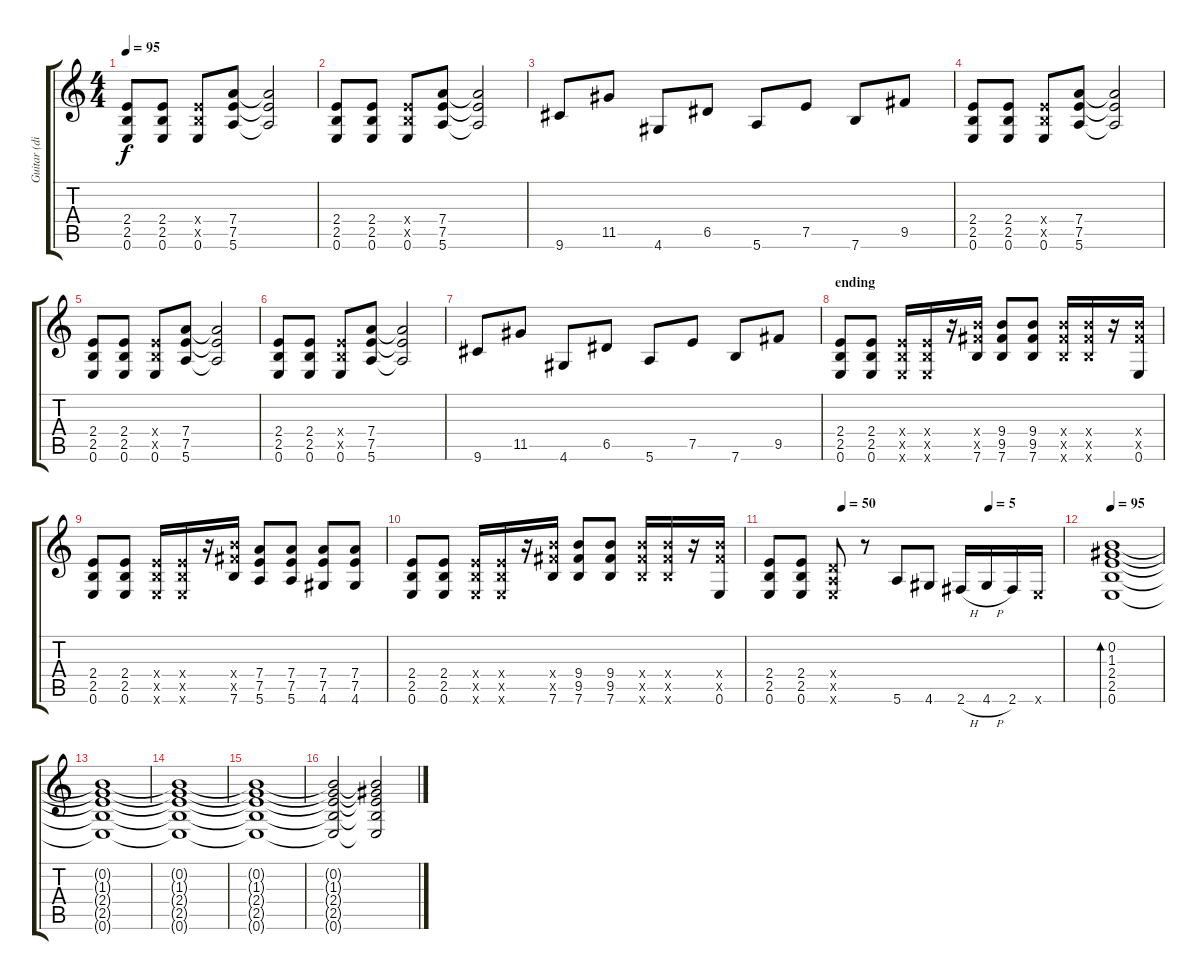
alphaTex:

\track ("Guitar (distorted)" "Guitar (di") {instrument distortionguitar}
\staff {score tabs}
\tuning (E4 B3 G3 D3 A2 E2) {hide}
\ts (4 4)
\tempo 95
\clef g2
\ks c
(2.4 2.5 0.6).8{dy f} (2.4 2.5 0.6).8 (2.4{x} 2.5{x} 0.6).8 (7.4 7.5 5.6).8 (7.4{t} 7.5{t} 5.6{t}).2 |
(2.4 2.5 0.6).8 (2.4 2.5 0.6).8 (2.4{x} 2.5{x} 0.6).8 (7.4 7.5 5.6).8 (7.4{t} 7.5{t} 5.6{t}).2 |
9.6.8 11.5.8 4.6.8 6.5.8 5.6.8 7.5.8 7.6.8 9.5.8 |
(2.4 2.5 0.6).8 (2.4 2.5 0.6).8 (2.4{x} 2.5{x} 0.6).8 (7.4 7.5 5.6).8 (7.4{t} 7.5{t} 5.6{t}).2 |
(2.4 2.5 0.6).8 (2.4 2.5 0.6).8 (2.4{x} 2.5{x} 0.6).8 (7.4 7.5 5.6).8 (7.4{t} 7.5{t} 5.6{t}).2 |
(2.4 2.5 0.6).8 (2.4 2.5 0.6).8 (2.4{x} 2.5{x} 0.6).8 (7.4 7.5 5.6).8 (7.4{t} 7.5{t} 5.6{t}).2 |
9.6.8 11.5.8 4.6.8 6.5.8 5.6.8 7.5.8 7.6.8 9.5.8 |
\section ("" "ending")
(2.4 2.5 0.6).8 (2.4 2.5 0.6).8 (2.4{x} 2.5{x} 0.6{x}).16 (2.4{x} 2.5{x} 0.6{x}).16 r.16 (9.4{x} 9.5{x} 7.6).16 (9.4 9.5 7.6).8 (9.4 9.5 7.6).8 (9.4{x} 9.5{x} 7.6{x}).16 (9.4{x} 9.5{x} 7.6{x}).16 r.16 (9.4{x} 9.5{x} 0.6).16 |
(2.4 2.5 0.6).8 (2.4 2.5 0.6).8 (2.4{x} 2.5{x} 0.6{x}).16 (2.4{x} 2.5{x} 0.6{x}).16 r.16 (9.4{x} 9.5{x} 7.6).16 (7.4 7.5 5.6).8 (7.4 7.5 5.6).8 (7.4 7.5 4.6).8 (7.4 7.5 4.6).8 |
(2.4 2.5 0.6).8 (2.4 2.5 0.6).8 (2.4{x} 2.5{x} 0.6{x}).16 (2.4{x} 2.5{x} 0.6{x}).16 r.16 (9.4{x} 9.5{x} 7.6).16 (9.4 9.5 7.6).8 (9.4 9.5 7.6).8 (9.4{x} 9.5{x} 7.6{x}).16 (9.4{x} 9.5{x} 7.6{x}).16 r.16 (9.4{x} 9.5{x} 0.6).16 |
\tempo (50 0.25)
\tempo (5 0.75)
(2.4 2.5 0.6).8 (2.4 2.5 0.6).8 (0.4{x} 0.5{x} 0.6{x}).8 r.8 5.6.8 4.6.8 2.6{h}.16 4.6{h}.16 2.6.16 0.6{x}.16 |
\tempo 95
(0.2 1.3 2.4 2.5 0.6).1{bd 30} |
(0.2{t} 1.3{t} 2.4{t} 2.5{t} 0.6{t}).1 |
(0.2{t} 1.3{t} 2.4{t} 2.5{t} 0.6{t}).1 |
(0.2{t} 1.3{t} 2.4{t} 2.5{t} 0.6{t}).1 |
(0.2{t} 1.3{t} 2.4{t} 2.5{t} 0.6{t}).2 (0.2{t} 1.3{t} 2.4{t} 2.5{t} 0.6{t}).2{volume 0}
